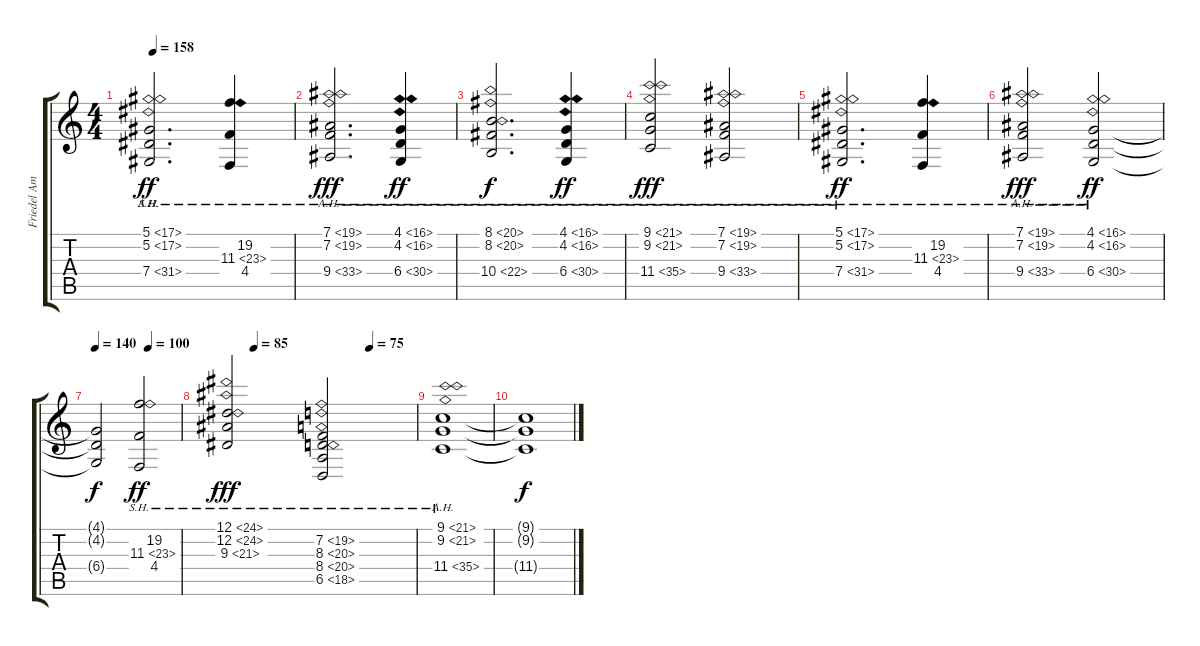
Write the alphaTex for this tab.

\track ("Friedel Amon" "Friedel Am") {instrument synthstrings1}
\staff {score tabs}
\tuning (Eb4 Bb3 Gb3 Db3 Ab2 Eb2) {hide}
\ts (4 4)
\tempo 158
\clef g2
\ks c
(5.1{sh 12} 5.2{sh 12} 7.4{ah 24}).2{d dy ff} (19.2 11.3{sh 12} 4.4).4 |
(7.1{sh 12} 7.2{sh 12} 9.4{ah 24}).2{d dy fff} (4.1{sh 12} 4.2{sh 12} 6.4{ah 24}).4{dy ff} |
(8.1{sh 12} 8.2{ah 12} 10.4{sh 12}).2{d dy f} (4.1{sh 12} 4.2{sh 12} 6.4{ah 24}).4{dy ff} |
(9.1{sh 12} 9.2{sh 12} 11.4{ah 24}).2{dy fff} (7.1{sh 12} 7.2{sh 12} 9.4{ah 24}).2 |
(5.1{sh 12} 5.2{sh 12} 7.4{ah 24}).2{d dy ff} (19.2 11.3{sh 12} 4.4).4 |
(7.1{sh 12} 7.2{sh 12} 9.4{ah 24}).2{dy fff} (4.1{sh 12} 4.2{sh 12} 6.4{ah 24}).2{dy ff} |
\tempo 140
\tempo (100 0.625)
(4.1{t} 4.2{t} 6.4{t}).2{dy f} (19.2 11.3{sh 12} 4.4).2{dy ff} |
\tempo (85 0.125)
\tempo (75 0.75)
(12.1{sh 12} 12.2{sh 12} 9.3{sh 12}).2{dy fff} (7.2{sh 12} 8.3{sh 12} 8.4{sh 12} 6.5{sh 12}).2 |
(9.1{sh 12} 9.2{sh 12} 11.4{ah 24}).1 |
(9.1{t} 9.2{t} 11.4{t}).1{dy f}
